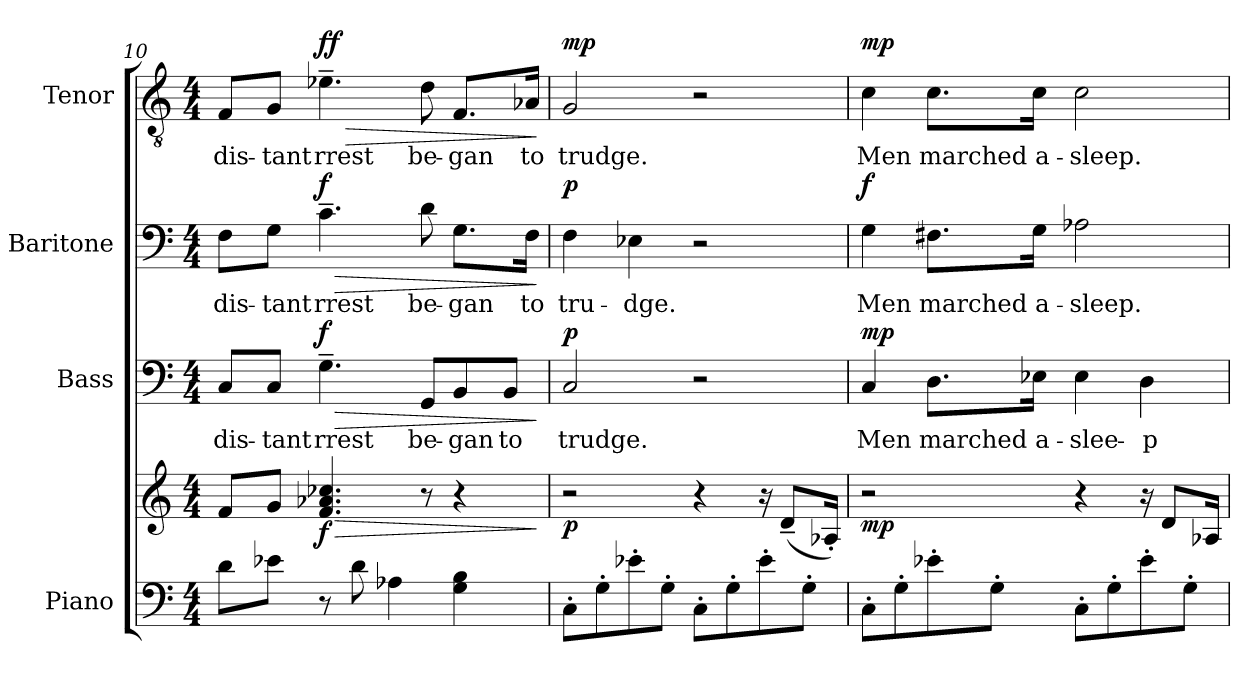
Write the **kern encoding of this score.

**kern	**kern	**dynam	**kern	**text	**dynam	**kern	**text	**dynam	**kern	**text	**dynam
*part4	*part4	*part4	*part3	*part3	*part3	*part2	*part2	*part2	*part1	*part1	*part1
*staff5	*staff4	*staff4/5	*staff3	*staff3	*staff3	*staff2	*staff2	*staff2	*staff1	*staff1	*staff1
*I"Piano	*	*	*I"Bass	*	*	*I"Baritone	*	*	*I"Tenor	*	*
*I'Pno.	*	*	*I'B.	*	*	*I'Bar.	*	*	*I'T.	*	*
!!LO:LB:g=z
*clefF4	*clefG2	*	*clefF4	*	*	*clefF4	*	*	*clefGv2	*	*
*k[]	*k[]	*	*k[]	*	*	*k[]	*	*	*k[]	*	*
*M4/4	*M4/4	*	*M4/4	*	*	*M4/4	*	*	*M4/4	*	*
=10	=10	=10	=10	=10	=10	=10	=10	=10	=10	=10	=10
!	!	!	!	!LO:LY:b	!	!	!LO:LY:b	!	!	!LO:LY:b	!
8d\L	8f/L	.	8C/L	dis-	.	8F\L	dis-	.	8F/L	dis-	.
!	!	!	!	!LO:LY:b	!	!	!LO:LY:b	!	!	!LO:LY:b	!
8e-X\J	8g/J	.	8C/J	-tant	.	8G\J	-tant	.	8G/J	-tant	.
!	!	!LO:HP:b	!	!LO:LY:b	!LO:HP:b	!	!LO:LY:b	!LO:HP:b	!	!LO:LY:b	!LO:HP:b
!	!	!LO:DY:n=1:b	!	!	!LO:DY:n=1:b	!	!	!LO:DY:n=1:b	!	!	!LO:DY:n=1:b
8r	4.f/ 4.a-X/ 4.cc-X/	> f	4.G~\	rrest	> f	4.c~\	rrest	> f	4.e-X~\	rrest	> ff
8d\	.	.	.	.	.	.	.	.	.	.	.
4A-X\	.	.	.	.	.	.	.	.	.	.	.
!	!	!	!	!LO:LY:b	!	!	!LO:LY:b	!	!	!LO:LY:b	!
.	8r	.	8GG/L	be-	.	8d\	be-	.	8d\	be-	.
!	!	!	!	!LO:LY:b	!	!	!LO:LY:b	!	!	!LO:LY:b	!
4G\ 4B\	4r	.	8BB/	-gan	.	8.G\L	-gan	.	8.F/L	-gan	.
!	!	!	!	!LO:LY:b	!	!	!	!	!	!	!
.	.	.	8BB/J	to	.	.	.	.	.	.	.
!	!	!	!	!	!	!	!LO:LY:b	!	!	!LO:LY:b	!
.	.	.	.	.	.	16F\Jk	to	.	16A-X/Jk	to	.
.	.	]	.	.	]	.	.	]	.	.	]
=11	=11	=11	=11	=11	=11	=11	=11	=11	=11	=11	=11
!	!	!LO:DY:b	!	!LO:LY:b	!LO:DY:b	!	!LO:LY:b	!LO:DY:b	!	!LO:LY:b	!LO:DY:b
8C'\L	2r	p	2C/	trudge.	p	4F\	tru-	p	2G/	trudge.	mp
8G'\	.	.	.	.	.	.	.	.	.	.	.
!	!	!	!	!	!	!	!LO:LY:b	!	!	!	!
8e-X'\	.	.	.	.	.	4E-X\	-dge.	.	.	.	.
8G'\J	.	.	.	.	.	.	.	.	.	.	.
8C'\L	4r	.	2r	.	.	2r	.	.	2r	.	.
8G'\	.	.	.	.	.	.	.	.	.	.	.
8e-'\	16r	.	.	.	.	.	.	.	.	.	.
.	(<8d~/L	.	.	.	.	.	.	.	.	.	.
8G'\J	.	.	.	.	.	.	.	.	.	.	.
.	16A-X'/Jk)	.	.	.	.	.	.	.	.	.	.
=12	=12	=12	=12	=12	=12	=12	=12	=12	=12	=12	=12
!	!	!LO:DY:b	!	!LO:LY:b	!LO:DY:b	!	!LO:LY:b	!LO:DY:b	!	!LO:LY:b	!LO:DY:b
8C'\L	2r	mp	4C/	Men	mp	4G\	Men	f	4c\	Men	mp
8G'\	.	.	.	.	.	.	.	.	.	.	.
!	!	!	!	!LO:LY:b	!	!	!LO:LY:b	!	!	!LO:LY:b	!
8e-X'\	.	.	8.D\L	marched	.	8.F#X\L	marched	.	8.c\L	marched	.
8G'\J	.	.	.	.	.	.	.	.	.	.	.
!	!	!	!	!LO:LY:b	!	!	!LO:LY:b	!	!	!LO:LY:b	!
.	.	.	16E-X\Jk	a-	.	16G\Jk	a-	.	16c\Jk	a-	.
!	!	!	!	!LO:LY:b	!	!	!LO:LY:b	!	!	!LO:LY:b	!
8C'\L	4r	.	4E-\	-slee-	.	2A-X\	-sleep.	.	2c\	-sleep.	.
8G'\	.	.	.	.	.	.	.	.	.	.	.
!	!	!	!	!LO:LY:b	!	!	!	!	!	!	!
8e-'\	16r	.	4D\	-p	.	.	.	.	.	.	.
.	8d/L	.	.	.	.	.	.	.	.	.	.
8G'\J	.	.	.	.	.	.	.	.	.	.	.
.	16A-X/Jk	.	.	.	.	.	.	.	.	.	.
=	=	=	=	=	=	=	=	=	=	=	=
*-	*-	*-	*-	*-	*-	*-	*-	*-	*-	*-	*-
